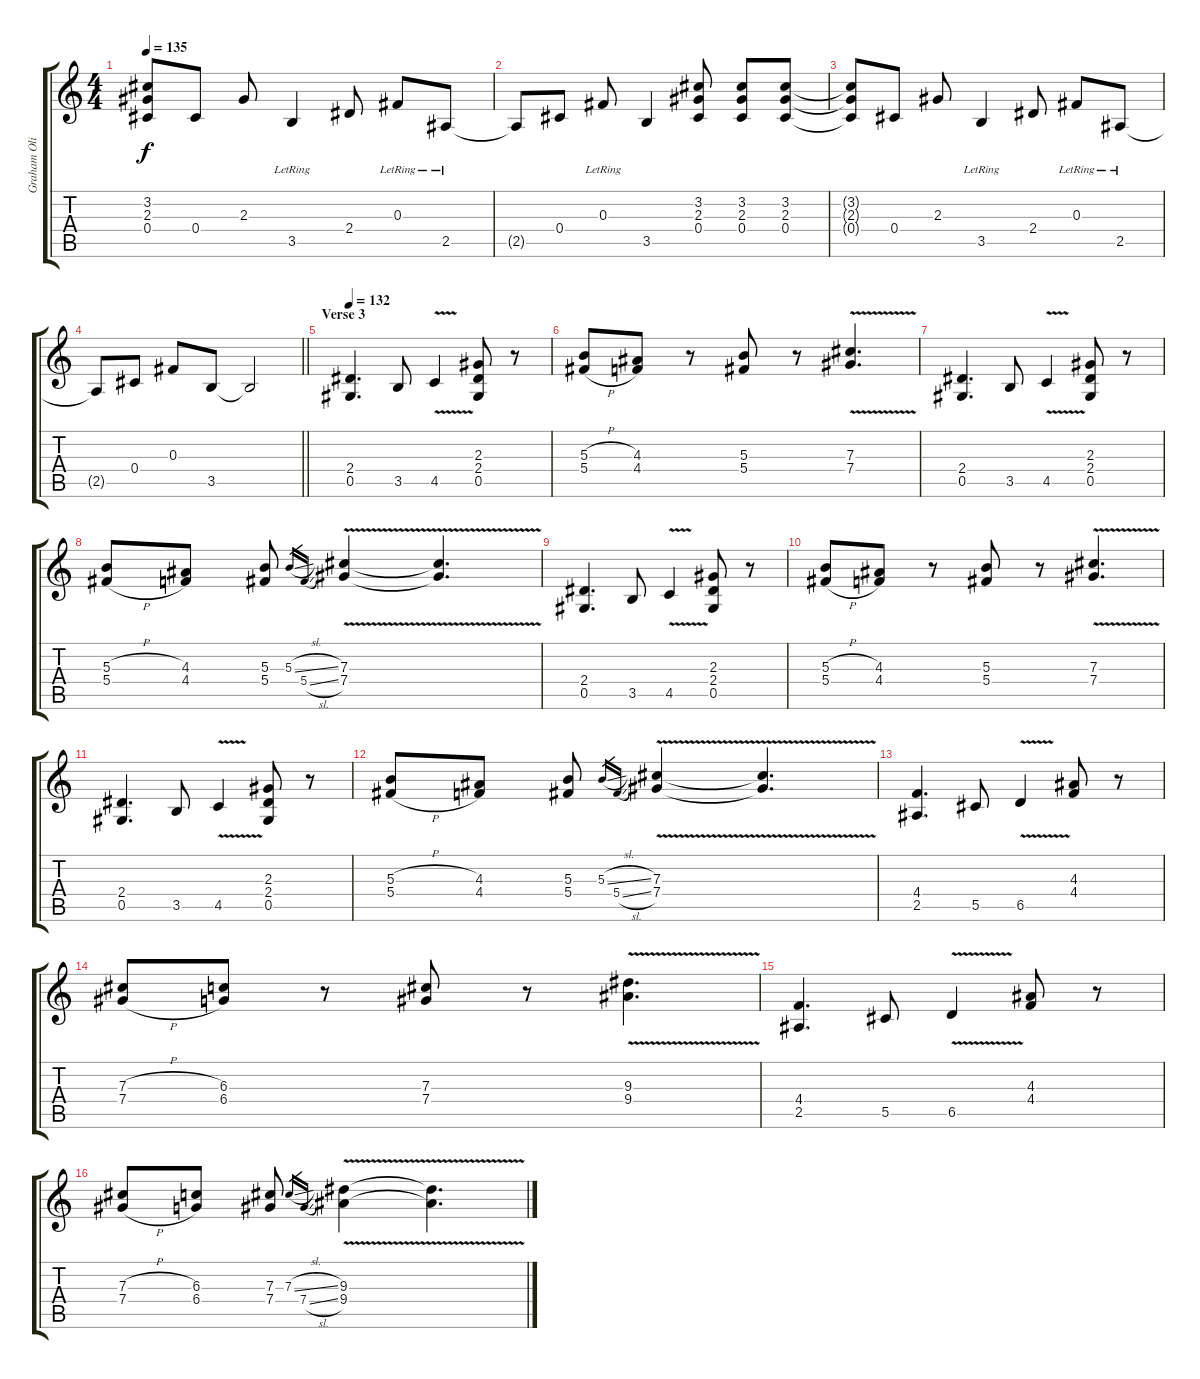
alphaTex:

\track ("Graham Oliver" "Graham Oli") {instrument overdrivenguitar}
\staff {score tabs}
\tuning (Eb4 Bb3 Gb3 Db3 Ab2 Eb2) {hide}
\ts (4 4)
\tempo 135
\clef g2
\ks c
(3.2{t} 2.3{t} 0.4{t}).8{dy f} 0.4.8 2.3.8 3.5{lr}.4 2.4.8 0.3{lr}.8 2.5{lr}.8 |
2.5{t}.8 0.4.8 0.3{lr}.8 3.5.4 (3.2 2.3 0.4).8 (3.2 2.3 0.4).8 (3.2 2.3 0.4).8 |
(3.2{t} 2.3{t} 0.4{t}).8 0.4.8 2.3.8 3.5{lr}.4 2.4.8 0.3{lr}.8 2.5{lr}.8 |
\barLineRight lightlight
2.5{t}.8 0.4.8 0.3.8 3.5.8 3.5{t}.2 |
\section ("" "Verse 3")
\tempo 132
(2.4 0.5).4{d} 3.5.8 4.5{v}.4 (2.3 2.4 0.5).8 r.8 |
(5.3{h} 5.4{h}).8 (4.3 4.4).8 r.8 (5.3 5.4).8 r.8 (7.3{v} 7.4{v}).4{d} |
(2.4 0.5).4{d} 3.5.8 4.5{v}.4 (2.3 2.4 0.5).8 r.8 |
(5.3{h} 5.4{h}).8 (4.3 4.4).8 (5.3 5.4).8 5.3{sl}.16{gr} 5.4{sl}.16{gr} (7.3{v} 7.4{v}).4 (7.3{t} 7.4{t}).4{d} |
(2.4 0.5).4{d} 3.5.8 4.5{v}.4 (2.3 2.4 0.5).8 r.8 |
(5.3{h} 5.4{h}).8 (4.3 4.4).8 r.8 (5.3 5.4).8 r.8 (7.3{v} 7.4{v}).4{d} |
(2.4 0.5).4{d} 3.5.8 4.5{v}.4 (2.3 2.4 0.5).8 r.8 |
(5.3{h} 5.4{h}).8 (4.3 4.4).8 (5.3 5.4).8 5.3{sl}.16{gr} 5.4{sl}.16{gr} (7.3{v} 7.4{v}).4 (7.3{t} 7.4{t}).4{d} |
(4.4 2.5).4{d} 5.5.8 6.5{v}.4 (4.3 4.4).8 r.8 |
(7.3{h} 7.4{h}).8 (6.3 6.4).8 r.8 (7.3 7.4).8 r.8 (9.3{v} 9.4{v}).4{d} |
(4.4 2.5).4{d} 5.5.8 6.5{v}.4 (4.3 4.4).8 r.8 |
(7.3{h} 7.4{h}).8 (6.3 6.4).8 (7.3 7.4).8 7.3{sl}.16{gr} 7.4{sl}.16{gr} (9.3{v} 9.4{v}).4 (9.3{t} 9.4{t}).4{d}
